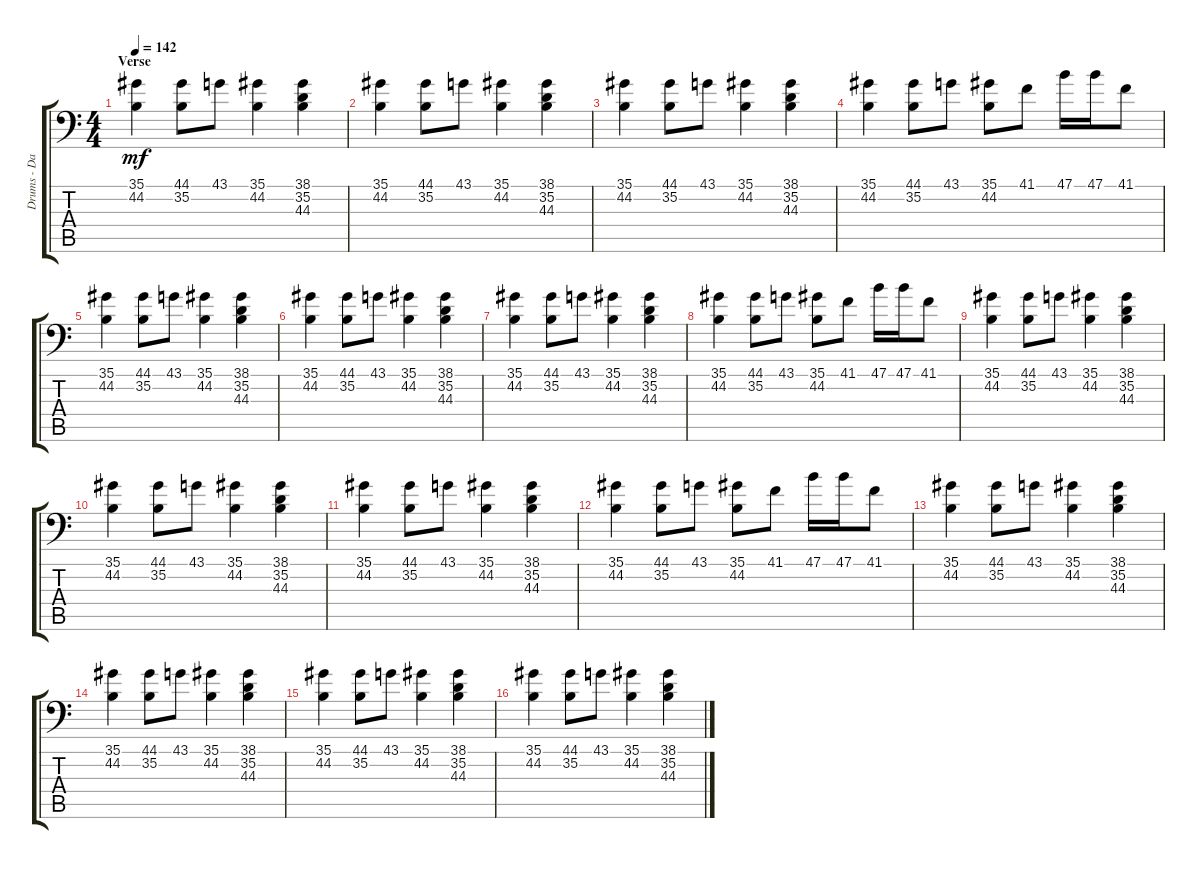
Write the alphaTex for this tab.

\track ("Drums - Dan Flint" "Drums - Da") {instrument acousticgrandpiano}
\staff {score tabs}
\tuning (C-1 C-1 C-1 C-1 C-1 C-1) {hide}
\ts (4 4)
\section ("" "Verse")
\tempo 142
\clef f4
\ks c
(35.1 44.2).4{dy mf} (44.1 35.2).8 43.1.8 (35.1 44.2).4 (38.1 35.2 44.3).4 |
(35.1 44.2).4 (44.1 35.2).8 43.1.8 (35.1 44.2).4 (38.1 35.2 44.3).4 |
(35.1 44.2).4 (44.1 35.2).8 43.1.8 (35.1 44.2).4 (38.1 35.2 44.3).4 |
(35.1 44.2).4 (44.1 35.2).8 43.1.8 (35.1 44.2).8 41.1.8 47.1.16 47.1.16 41.1.8 |
(35.1 44.2).4 (44.1 35.2).8 43.1.8 (35.1 44.2).4 (38.1 35.2 44.3).4 |
(35.1 44.2).4 (44.1 35.2).8 43.1.8 (35.1 44.2).4 (38.1 35.2 44.3).4 |
(35.1 44.2).4 (44.1 35.2).8 43.1.8 (35.1 44.2).4 (38.1 35.2 44.3).4 |
(35.1 44.2).4 (44.1 35.2).8 43.1.8 (35.1 44.2).8 41.1.8 47.1.16 47.1.16 41.1.8 |
(35.1 44.2).4 (44.1 35.2).8 43.1.8 (35.1 44.2).4 (38.1 35.2 44.3).4 |
(35.1 44.2).4 (44.1 35.2).8 43.1.8 (35.1 44.2).4 (38.1 35.2 44.3).4 |
(35.1 44.2).4 (44.1 35.2).8 43.1.8 (35.1 44.2).4 (38.1 35.2 44.3).4 |
(35.1 44.2).4 (44.1 35.2).8 43.1.8 (35.1 44.2).8 41.1.8 47.1.16 47.1.16 41.1.8 |
(35.1 44.2).4 (44.1 35.2).8 43.1.8 (35.1 44.2).4 (38.1 35.2 44.3).4 |
(35.1 44.2).4 (44.1 35.2).8 43.1.8 (35.1 44.2).4 (38.1 35.2 44.3).4 |
(35.1 44.2).4 (44.1 35.2).8 43.1.8 (35.1 44.2).4 (38.1 35.2 44.3).4 |
(35.1 44.2).4 (44.1 35.2).8 43.1.8 (35.1 44.2).4 (38.1 35.2 44.3).4
